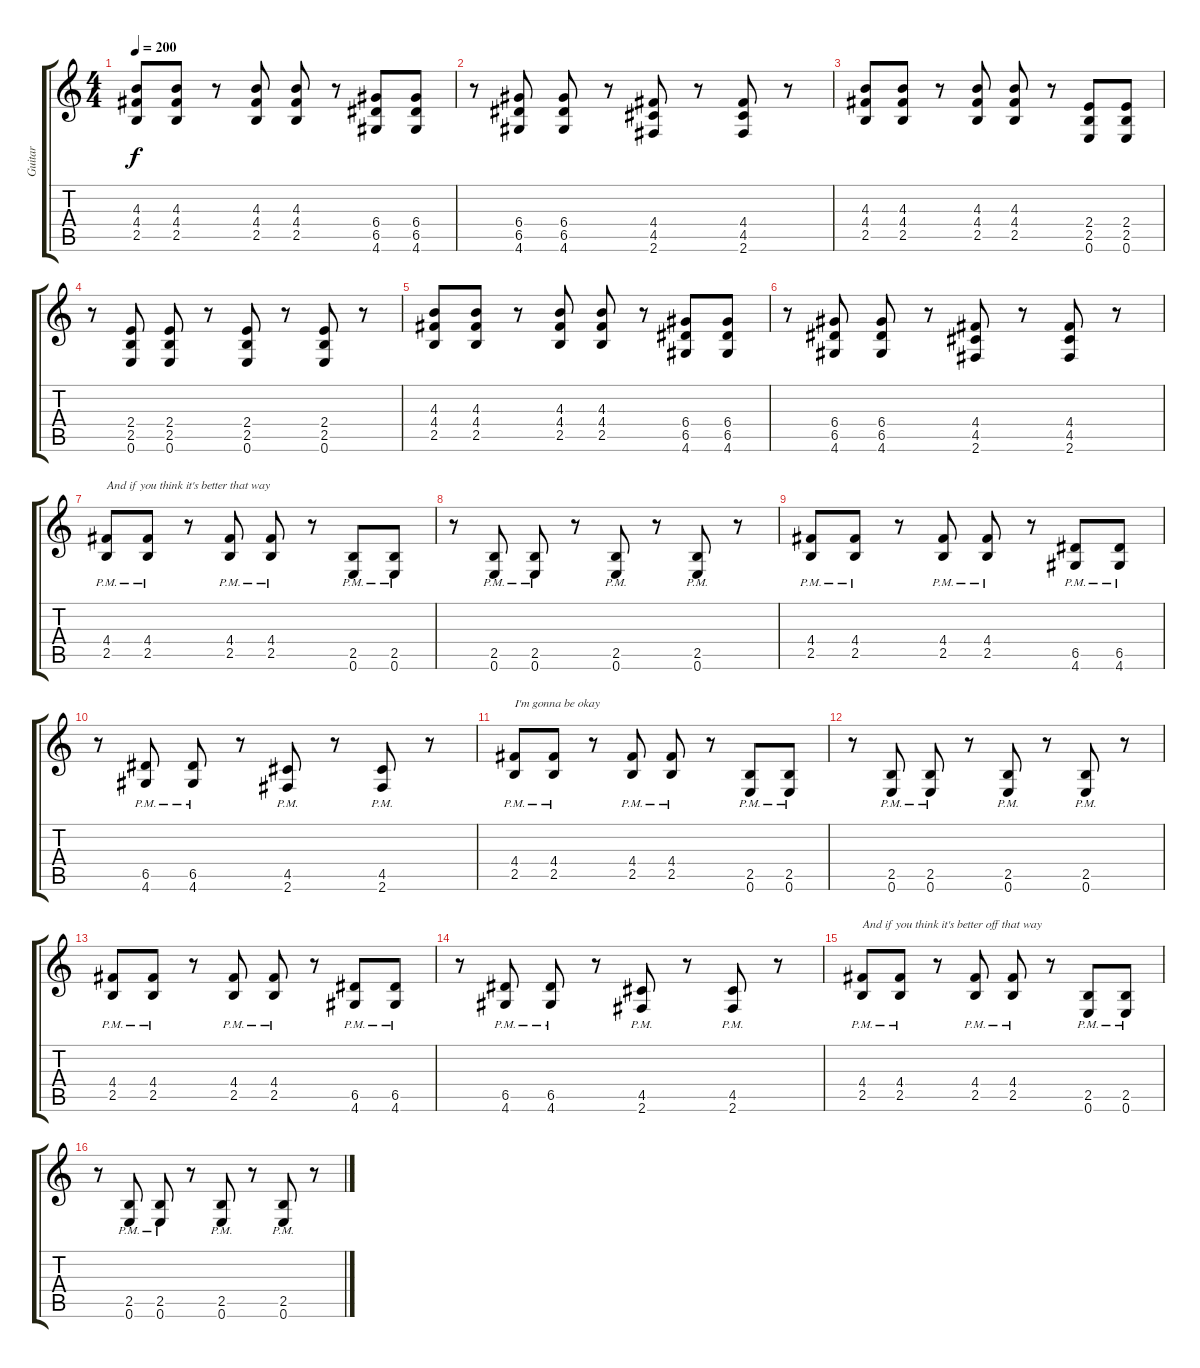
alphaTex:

\track ("Guitar" "Guitar") {instrument distortionguitar}
\staff {score tabs}
\tuning (E4 B3 G3 D3 A2 E2) {hide}
\ts (4 4)
\tempo 200
\clef g2
\ks c
(4.3 4.4 2.5).8{dy f} (4.3 4.4 2.5).8 r.8 (4.3 4.4 2.5).8 (4.3 4.4 2.5).8 r.8 (6.4 6.5 4.6).8 (6.4 6.5 4.6).8 |
r.8 (6.4 6.5 4.6).8 (6.4 6.5 4.6).8 r.8 (4.4 4.5 2.6).8 r.8 (4.4 4.5 2.6).8 r.8 |
(4.3 4.4 2.5).8 (4.3 4.4 2.5).8 r.8 (4.3 4.4 2.5).8 (4.3 4.4 2.5).8 r.8 (2.4 2.5 0.6).8 (2.4 2.5 0.6).8 |
r.8 (2.4 2.5 0.6).8 (2.4 2.5 0.6).8 r.8 (2.4 2.5 0.6).8 r.8 (2.4 2.5 0.6).8 r.8 |
(4.3 4.4 2.5).8 (4.3 4.4 2.5).8 r.8 (4.3 4.4 2.5).8 (4.3 4.4 2.5).8 r.8 (6.4 6.5 4.6).8 (6.4 6.5 4.6).8 |
r.8 (6.4 6.5 4.6).8 (6.4 6.5 4.6).8 r.8 (4.4 4.5 2.6).8 r.8 (4.4 4.5 2.6).8 r.8 |
(4.4{pm} 2.5{pm}).8{txt "And if you think it's better that way"} (4.4{pm} 2.5{pm}).8 r.8 (4.4{pm} 2.5{pm}).8 (4.4{pm} 2.5{pm}).8 r.8 (2.5{pm} 0.6{pm}).8 (2.5{pm} 0.6{pm}).8 |
r.8 (2.5{pm} 0.6{pm}).8 (2.5{pm} 0.6{pm}).8 r.8 (2.5{pm} 0.6{pm}).8 r.8 (2.5{pm} 0.6{pm}).8 r.8 |
(4.4{pm} 2.5{pm}).8 (4.4{pm} 2.5{pm}).8 r.8 (4.4{pm} 2.5{pm}).8 (4.4{pm} 2.5{pm}).8 r.8 (6.5{pm} 4.6{pm}).8 (6.5{pm} 4.6{pm}).8 |
r.8 (6.5{pm} 4.6{pm}).8 (6.5{pm} 4.6{pm}).8 r.8 (4.5{pm} 2.6{pm}).8 r.8 (4.5{pm} 2.6{pm}).8 r.8 |
(4.4{pm} 2.5{pm}).8{txt "I'm gonna be okay"} (4.4{pm} 2.5{pm}).8 r.8 (4.4{pm} 2.5{pm}).8 (4.4{pm} 2.5{pm}).8 r.8 (2.5{pm} 0.6{pm}).8 (2.5{pm} 0.6{pm}).8 |
r.8 (2.5{pm} 0.6{pm}).8 (2.5{pm} 0.6{pm}).8 r.8 (2.5{pm} 0.6{pm}).8 r.8 (2.5{pm} 0.6{pm}).8 r.8 |
(4.4{pm} 2.5{pm}).8 (4.4{pm} 2.5{pm}).8 r.8 (4.4{pm} 2.5{pm}).8 (4.4{pm} 2.5{pm}).8 r.8 (6.5{pm} 4.6{pm}).8 (6.5{pm} 4.6{pm}).8 |
r.8 (6.5{pm} 4.6{pm}).8 (6.5{pm} 4.6{pm}).8 r.8 (4.5{pm} 2.6{pm}).8 r.8 (4.5{pm} 2.6{pm}).8 r.8 |
(4.4{pm} 2.5{pm}).8{txt "And if you think it's better off that way"} (4.4{pm} 2.5{pm}).8 r.8 (4.4{pm} 2.5{pm}).8 (4.4{pm} 2.5{pm}).8 r.8 (2.5{pm} 0.6{pm}).8 (2.5{pm} 0.6{pm}).8 |
r.8 (2.5{pm} 0.6{pm}).8 (2.5{pm} 0.6{pm}).8 r.8 (2.5{pm} 0.6{pm}).8 r.8 (2.5{pm} 0.6{pm}).8 r.8
